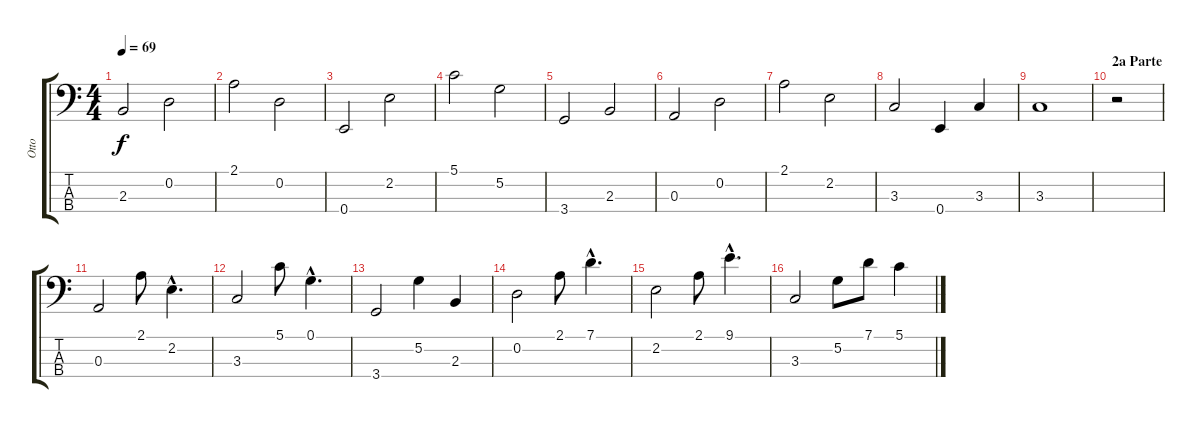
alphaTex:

\track ("Otto" "Otto") {instrument fretlessbass}
\staff {score tabs}
\tuning (G2 D2 A1 E1) {hide}
\ts (4 4)
\tempo 69
\clef f4
\ks c
2.3.2{dy f} 0.2.2 |
2.1.2 0.2.2 |
0.4.2 2.2.2 |
5.1.2 5.2.2 |
3.4.2 2.3.2 |
0.3.2 0.2.2 |
2.1.2 2.2.2 |
3.3.2 0.4.4 3.3.4 |
3.3.1 |
\section ("" "2a Parte")
r.2 |
0.3.2 2.1.8 2.2{hac}.4{d} |
3.3.2 5.1.8 0.1{hac}.4{d} |
3.4.2 5.2.4 2.3.4 |
0.2.2 2.1.8 7.1{hac}.4{d} |
2.2.2 2.1.8 9.1{hac}.4{d} |
3.3.2 5.2.8 7.1.8 5.1.4
